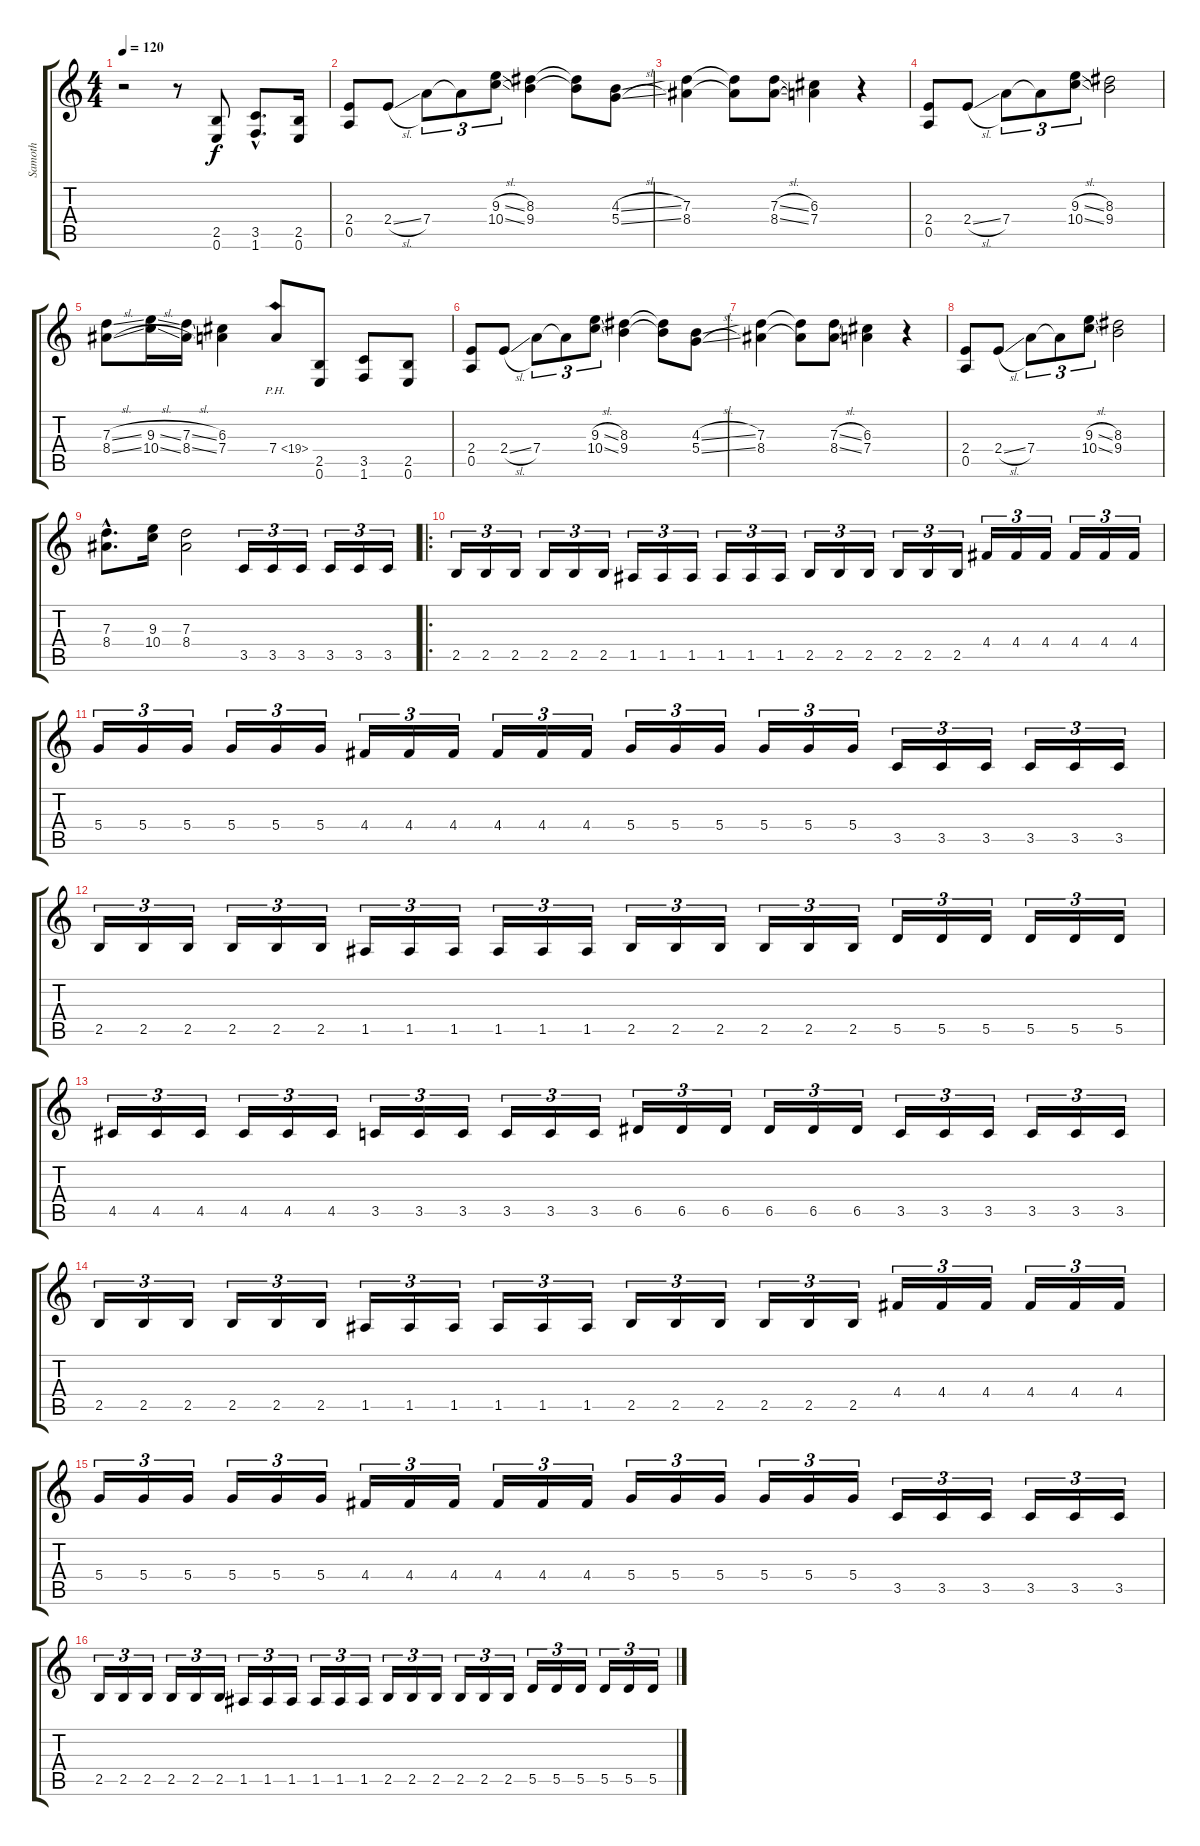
\track ("Samoth" "Samoth") {instrument distortionguitar}
\staff {score tabs}
\tuning (E4 B3 G3 D3 A2 E2) {hide}
\ts (4 4)
\tempo 120
\clef g2
\ks c
r.2{dy f instrument distortionguitar} r.8 (2.5 0.6).8 (3.5{hac} 1.6{hac}).8{d} (2.5 0.6).16 |
(2.4 0.5).8 2.4{sl}.8 7.4.8{tu (3 2)} 7.4{t}.8{tu (3 2)} (9.3{sl} 10.4{sl}).8{tu (3 2)} (8.3 9.4).4 (8.3{t} 9.4{t}).8 (4.3{sl} 5.4{sl}).8 |
(7.3 8.4).4 (7.3{t} 8.4{t}).8 (7.3{sl} 8.4{sl}).8 (6.3 7.4).4 r.4 |
(2.4 0.5).8 2.4{sl}.8 7.4.8{tu (3 2)} 7.4{t}.8{tu (3 2)} (9.3{sl} 10.4{sl}).8{tu (3 2)} (8.3 9.4).2 |
(7.3{sl} 8.4{sl}).8 (9.3{sl} 10.4{sl}).16 (7.3{sl} 8.4{sl}).16 (6.3 7.4).4 7.4{ph 12}.8 (2.5 0.6).8 (3.5 1.6).8 (2.5 0.6).8 |
(2.4 0.5).8 2.4{sl}.8 7.4.8{tu (3 2)} 7.4{t}.8{tu (3 2)} (9.3{sl} 10.4{sl}).8{tu (3 2)} (8.3 9.4).4 (8.3{t} 9.4{t}).8 (4.3{sl} 5.4{sl}).8 |
(7.3 8.4).4 (7.3{t} 8.4{t}).8 (7.3{sl} 8.4{sl}).8 (6.3 7.4).4 r.4 |
(2.4 0.5).8 2.4{sl}.8 7.4.8{tu (3 2)} 7.4{t}.8{tu (3 2)} (9.3{sl} 10.4{sl}).8{tu (3 2)} (8.3 9.4).2 |
(7.3{hac} 8.4{hac}).8{d} (9.3 10.4).16 (7.3 8.4).2 3.5.16{tu (3 2)} 3.5.16{tu (3 2)} 3.5.16{tu (3 2)} 3.5.16{tu (3 2)} 3.5.16{tu (3 2)} 3.5.16{tu (3 2)} |
\ro
2.5.16{tu (3 2)} 2.5.16{tu (3 2)} 2.5.16{tu (3 2)} 2.5.16{tu (3 2)} 2.5.16{tu (3 2)} 2.5.16{tu (3 2)} 1.5.16{tu (3 2)} 1.5.16{tu (3 2)} 1.5.16{tu (3 2)} 1.5.16{tu (3 2)} 1.5.16{tu (3 2)} 1.5.16{tu (3 2)} 2.5.16{tu (3 2)} 2.5.16{tu (3 2)} 2.5.16{tu (3 2)} 2.5.16{tu (3 2)} 2.5.16{tu (3 2)} 2.5.16{tu (3 2)} 4.4.16{tu (3 2)} 4.4.16{tu (3 2)} 4.4.16{tu (3 2)} 4.4.16{tu (3 2)} 4.4.16{tu (3 2)} 4.4.16{tu (3 2)} |
5.4.16{tu (3 2)} 5.4.16{tu (3 2)} 5.4.16{tu (3 2)} 5.4.16{tu (3 2)} 5.4.16{tu (3 2)} 5.4.16{tu (3 2)} 4.4.16{tu (3 2)} 4.4.16{tu (3 2)} 4.4.16{tu (3 2)} 4.4.16{tu (3 2)} 4.4.16{tu (3 2)} 4.4.16{tu (3 2)} 5.4.16{tu (3 2)} 5.4.16{tu (3 2)} 5.4.16{tu (3 2)} 5.4.16{tu (3 2)} 5.4.16{tu (3 2)} 5.4.16{tu (3 2)} 3.5.16{tu (3 2)} 3.5.16{tu (3 2)} 3.5.16{tu (3 2)} 3.5.16{tu (3 2)} 3.5.16{tu (3 2)} 3.5.16{tu (3 2)} |
2.5.16{tu (3 2)} 2.5.16{tu (3 2)} 2.5.16{tu (3 2)} 2.5.16{tu (3 2)} 2.5.16{tu (3 2)} 2.5.16{tu (3 2)} 1.5.16{tu (3 2)} 1.5.16{tu (3 2)} 1.5.16{tu (3 2)} 1.5.16{tu (3 2)} 1.5.16{tu (3 2)} 1.5.16{tu (3 2)} 2.5.16{tu (3 2)} 2.5.16{tu (3 2)} 2.5.16{tu (3 2)} 2.5.16{tu (3 2)} 2.5.16{tu (3 2)} 2.5.16{tu (3 2)} 5.5.16{tu (3 2)} 5.5.16{tu (3 2)} 5.5.16{tu (3 2)} 5.5.16{tu (3 2)} 5.5.16{tu (3 2)} 5.5.16{tu (3 2)} |
4.5.16{tu (3 2)} 4.5.16{tu (3 2)} 4.5.16{tu (3 2)} 4.5.16{tu (3 2)} 4.5.16{tu (3 2)} 4.5.16{tu (3 2)} 3.5.16{tu (3 2)} 3.5.16{tu (3 2)} 3.5.16{tu (3 2)} 3.5.16{tu (3 2)} 3.5.16{tu (3 2)} 3.5.16{tu (3 2)} 6.5.16{tu (3 2)} 6.5.16{tu (3 2)} 6.5.16{tu (3 2)} 6.5.16{tu (3 2)} 6.5.16{tu (3 2)} 6.5.16{tu (3 2)} 3.5.16{tu (3 2)} 3.5.16{tu (3 2)} 3.5.16{tu (3 2)} 3.5.16{tu (3 2)} 3.5.16{tu (3 2)} 3.5.16{tu (3 2)} |
2.5.16{tu (3 2)} 2.5.16{tu (3 2)} 2.5.16{tu (3 2)} 2.5.16{tu (3 2)} 2.5.16{tu (3 2)} 2.5.16{tu (3 2)} 1.5.16{tu (3 2)} 1.5.16{tu (3 2)} 1.5.16{tu (3 2)} 1.5.16{tu (3 2)} 1.5.16{tu (3 2)} 1.5.16{tu (3 2)} 2.5.16{tu (3 2)} 2.5.16{tu (3 2)} 2.5.16{tu (3 2)} 2.5.16{tu (3 2)} 2.5.16{tu (3 2)} 2.5.16{tu (3 2)} 4.4.16{tu (3 2)} 4.4.16{tu (3 2)} 4.4.16{tu (3 2)} 4.4.16{tu (3 2)} 4.4.16{tu (3 2)} 4.4.16{tu (3 2)} |
5.4.16{tu (3 2)} 5.4.16{tu (3 2)} 5.4.16{tu (3 2)} 5.4.16{tu (3 2)} 5.4.16{tu (3 2)} 5.4.16{tu (3 2)} 4.4.16{tu (3 2)} 4.4.16{tu (3 2)} 4.4.16{tu (3 2)} 4.4.16{tu (3 2)} 4.4.16{tu (3 2)} 4.4.16{tu (3 2)} 5.4.16{tu (3 2)} 5.4.16{tu (3 2)} 5.4.16{tu (3 2)} 5.4.16{tu (3 2)} 5.4.16{tu (3 2)} 5.4.16{tu (3 2)} 3.5.16{tu (3 2)} 3.5.16{tu (3 2)} 3.5.16{tu (3 2)} 3.5.16{tu (3 2)} 3.5.16{tu (3 2)} 3.5.16{tu (3 2)} |
2.5.16{tu (3 2)} 2.5.16{tu (3 2)} 2.5.16{tu (3 2)} 2.5.16{tu (3 2)} 2.5.16{tu (3 2)} 2.5.16{tu (3 2)} 1.5.16{tu (3 2)} 1.5.16{tu (3 2)} 1.5.16{tu (3 2)} 1.5.16{tu (3 2)} 1.5.16{tu (3 2)} 1.5.16{tu (3 2)} 2.5.16{tu (3 2)} 2.5.16{tu (3 2)} 2.5.16{tu (3 2)} 2.5.16{tu (3 2)} 2.5.16{tu (3 2)} 2.5.16{tu (3 2)} 5.5.16{tu (3 2)} 5.5.16{tu (3 2)} 5.5.16{tu (3 2)} 5.5.16{tu (3 2)} 5.5.16{tu (3 2)} 5.5.16{tu (3 2)}
